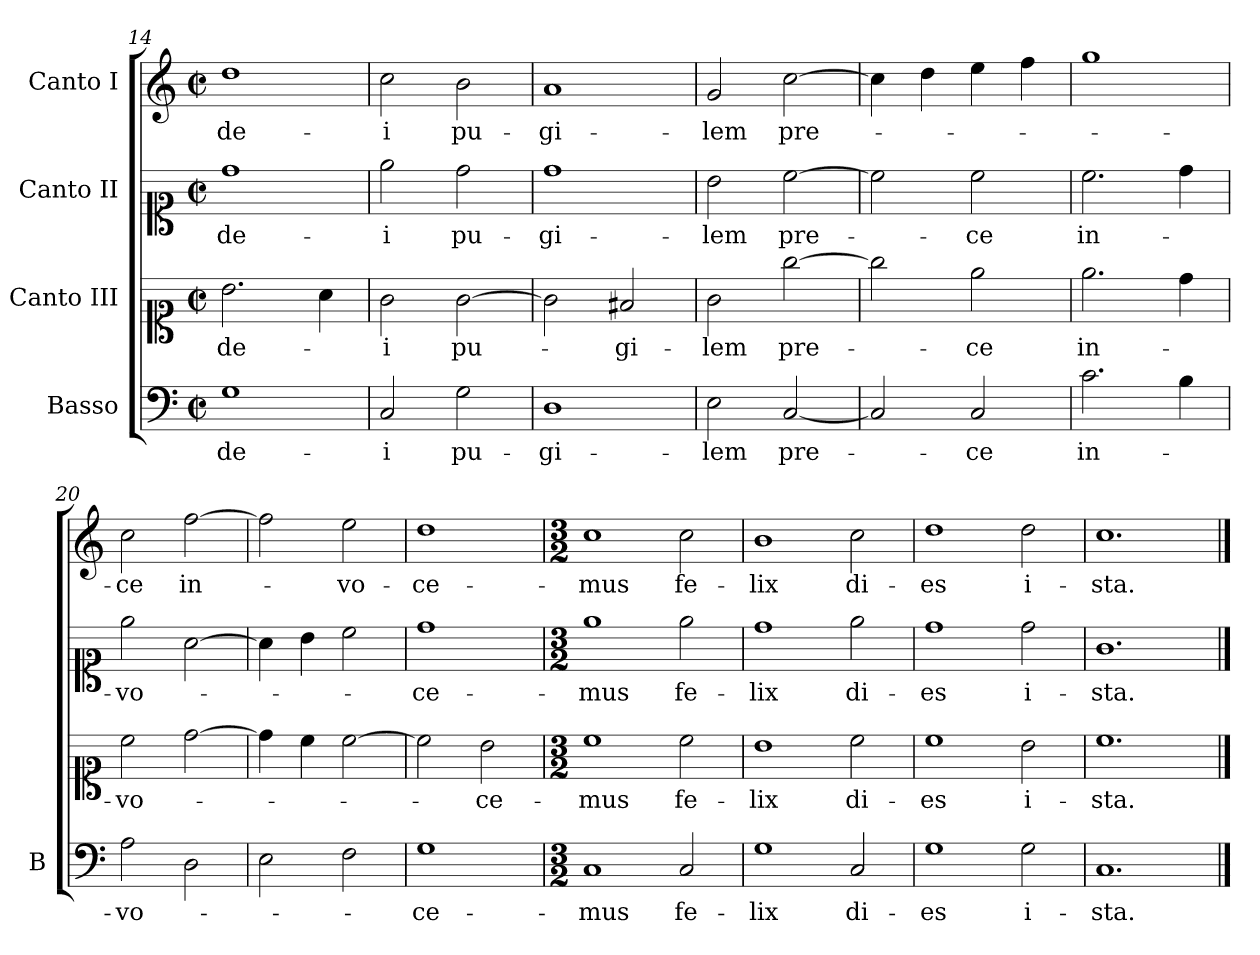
**kern	**text	**kern	**text	**kern	**text	**kern	**text
*part4	*part4	*part3	*part3	*part2	*part2	*part1	*part1
*staff4	*staff4	*staff3	*staff3	*staff2	*staff2	*staff1	*staff1
*I"Basso	*	*I"Canto III	*	*I"Canto II	*	*I"Canto I	*
*I'B	*	*	*	*	*	*	*
*clefF4	*	*clefC1	*	*clefC1	*	*clefG2	*
*k[]	*	*k[]	*	*k[]	*	*k[]	*
*M2/2	*	*M2/2	*	*M2/2	*	*M2/2	*
*met(c|)	*	*met(c|)	*	*met(c|)	*	*met(c|)	*
=14	=14	=14	=14	=14	=14	=14	=14
1G	-de-	2.b\	-de-	1dd	-de-	1dd	-de-
.	.	4a\	.	.	.	.	.
=15	=15	=15	=15	=15	=15	=15	=15
2C/	-i	2g\	-i	2ee\	-i	2cc\	-i
2G\	pu-	[2g\	pu-	2dd\	pu-	2b\	pu-
=16	=16	=16	=16	=16	=16	=16	=16
1D	-gi-	2g\]	.	1dd	-gi-	1a	-gi-
.	.	2f#X/	-gi-	.	.	.	.
=17	=17	=17	=17	=17	=17	=17	=17
2E\	-lem	2g\	-lem	2b\	-lem	2g/	-lem
[2C/	pre-	[2gg\	pre-	[2cc\	pre-	[2cc\	pre-
=18	=18	=18	=18	=18	=18	=18	=18
2C/]	.	2gg\]	.	2cc\]	.	4cc\]	.
.	.	.	.	.	.	4dd\	.
2C/	-ce	2ee\	-ce	2cc\	-ce	4ee\	.
.	.	.	.	.	.	4ff\	.
=19	=19	=19	=19	=19	=19	=19	=19
2.c\	in-	2.ee\	in-	2.cc\	in-	1gg	.
4B\	.	4dd\	.	4dd\	.	.	.
=20	=20	=20	=20	=20	=20	=20	=20
2A\	-vo-	2cc\	-vo-	2ee\	-vo-	2cc\	-ce
2D\	.	[2dd\	.	[2a\	.	[2ff\	in-
=21	=21	=21	=21	=21	=21	=21	=21
2E\	.	4dd\]	.	4a\]	.	2ff\]	.
.	.	4cc\	.	4b\	.	.	.
2F\	.	[2cc\	.	2cc\	.	2ee\	-vo-
=22	=22	=22	=22	=22	=22	=22	=22
1G	-ce-	2cc\]	.	1dd	-ce-	1dd	-ce-
.	.	2b\	-ce-	.	.	.	.
=23	=23	=23	=23	=23	=23	=23	=23
*M3/2	*	*M3/2	*	*M3/2	*	*M3/2	*
1C	-mus	1cc	-mus	1ee	-mus	1cc	-mus
2C/	fe-	2cc\	fe-	2ee\	fe-	2cc\	fe-
=24	=24	=24	=24	=24	=24	=24	=24
1G	-lix	1b	-lix	1dd	-lix	1b	-lix
2C/	di-	2cc\	di-	2ee\	di-	2cc\	di-
=25	=25	=25	=25	=25	=25	=25	=25
1G	-es	1cc	-es	1dd	-es	1dd	-es
2G\	i-	2b\	i-	2dd\	i-	2dd\	i-
=26	=26	=26	=26	=26	=26	=26	=26
1.C	-sta.	1.cc	-sta.	1.g	-sta.	1.cc	-sta.
==	==	==	==	==	==	==	==
*-	*-	*-	*-	*-	*-	*-	*-
